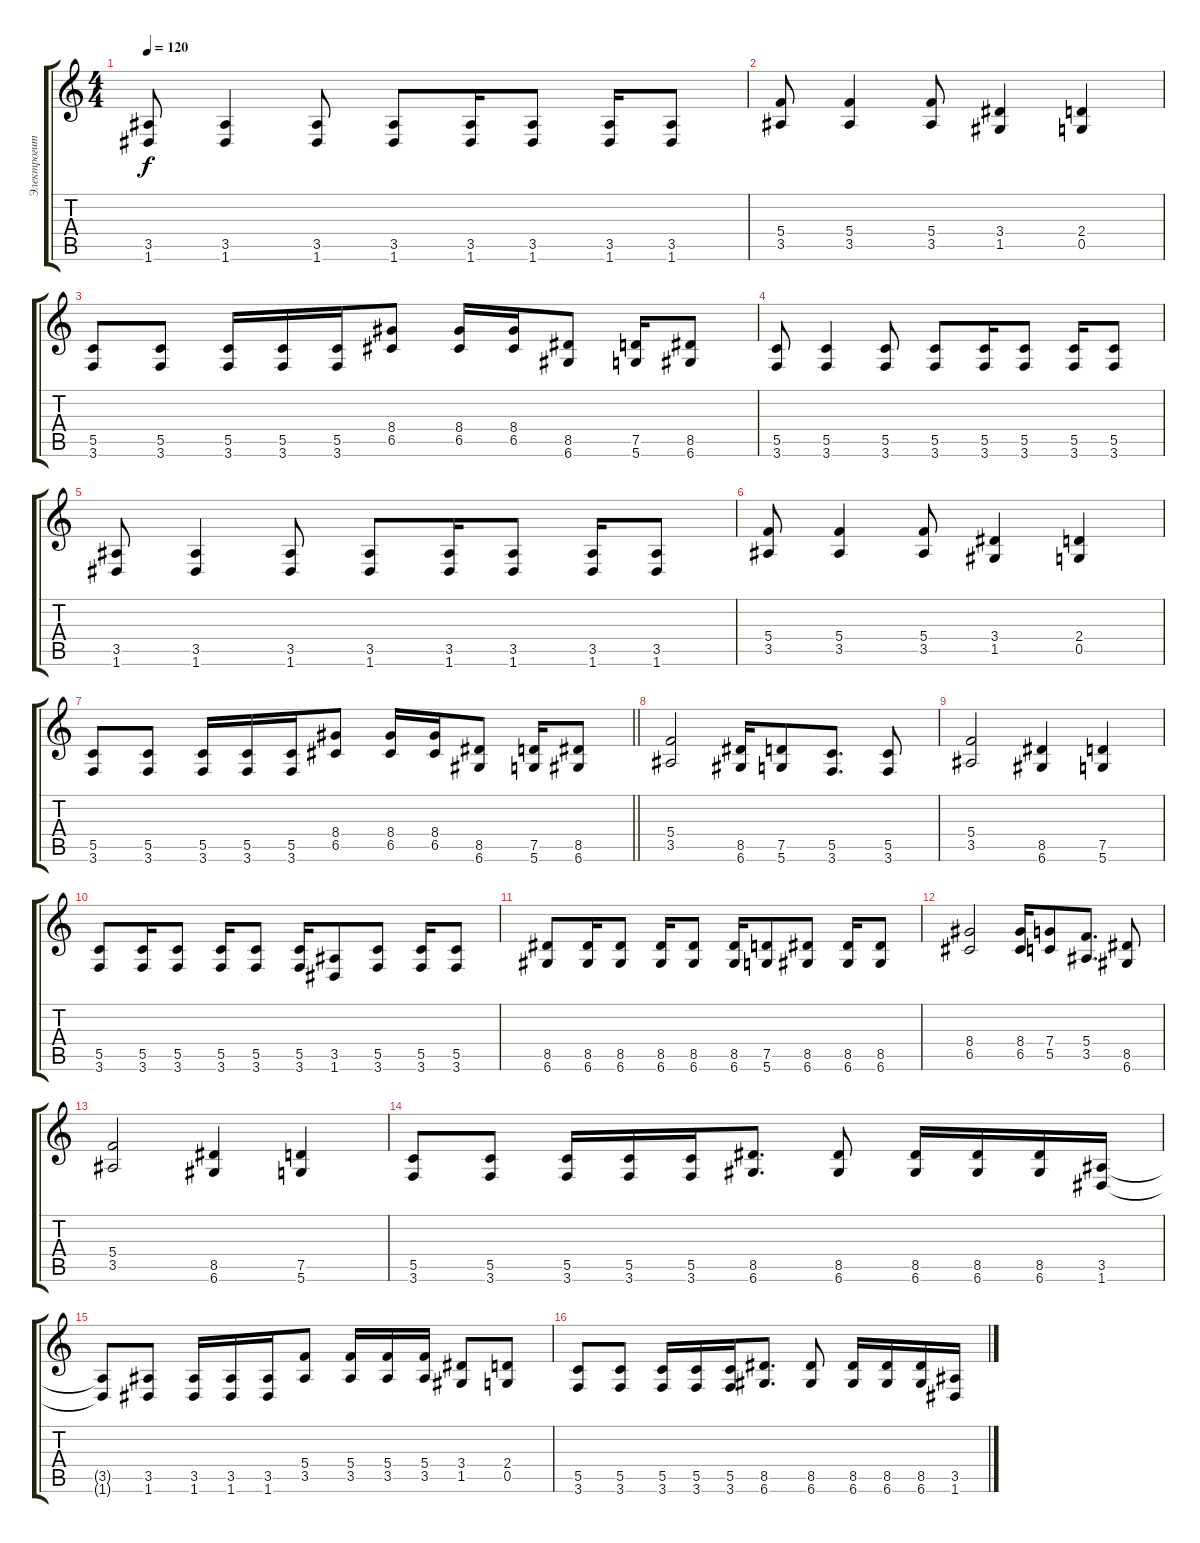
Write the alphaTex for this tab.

\track ("Электрогитара" "Электрогит") {instrument distortionguitar}
\staff {score tabs}
\tuning (D4 A3 F3 C3 G2 D2) {hide}
\ts (4 4)
\tempo 120
\clef g2
\ks c
(3.5 1.6).8{dy f} (3.5 1.6).4 (3.5 1.6).8 (3.5 1.6).8 (3.5 1.6).16 (3.5 1.6).8 (3.5 1.6).16 (3.5 1.6).8 |
(5.4 3.5).8 (5.4 3.5).4 (5.4 3.5).8 (3.4 1.5).4 (2.4 0.5).4 |
(5.5 3.6).8 (5.5 3.6).8 (5.5 3.6).16 (5.5 3.6).16 (5.5 3.6).16 (8.4 6.5).8 (8.4 6.5).16 (8.4 6.5).16 (8.5 6.6).8 (7.5 5.6).16 (8.5 6.6).8 |
(5.5 3.6).8 (5.5 3.6).4 (5.5 3.6).8 (5.5 3.6).8 (5.5 3.6).16 (5.5 3.6).8 (5.5 3.6).16 (5.5 3.6).8 |
(3.5 1.6).8 (3.5 1.6).4 (3.5 1.6).8 (3.5 1.6).8 (3.5 1.6).16 (3.5 1.6).8 (3.5 1.6).16 (3.5 1.6).8 |
(5.4 3.5).8 (5.4 3.5).4 (5.4 3.5).8 (3.4 1.5).4 (2.4 0.5).4 |
\barLineRight lightlight
(5.5 3.6).8 (5.5 3.6).8 (5.5 3.6).16 (5.5 3.6).16 (5.5 3.6).16 (8.4 6.5).8 (8.4 6.5).16 (8.4 6.5).16 (8.5 6.6).8 (7.5 5.6).16 (8.5 6.6).8 |
(5.4 3.5).2 (8.5 6.6).16 (7.5 5.6).8 (5.5 3.6).8{d} (5.5 3.6).8 |
(5.4 3.5).2 (8.5 6.6).4 (7.5 5.6).4 |
(5.5 3.6).8 (5.5 3.6).16 (5.5 3.6).8 (5.5 3.6).16 (5.5 3.6).8 (5.5 3.6).16 (3.5 1.6).8 (5.5 3.6).8 (5.5 3.6).16 (5.5 3.6).8 |
(8.5 6.6).8 (8.5 6.6).16 (8.5 6.6).8 (8.5 6.6).16 (8.5 6.6).8 (8.5 6.6).16 (7.5 5.6).8 (8.5 6.6).8 (8.5 6.6).16 (8.5 6.6).8 |
(8.4 6.5).2 (8.4 6.5).16 (7.4 5.5).8 (5.4 3.5).8{d} (8.5 6.6).8 |
(5.4 3.5).2 (8.5 6.6).4 (7.5 5.6).4 |
(5.5 3.6).8 (5.5 3.6).8 (5.5 3.6).16 (5.5 3.6).16 (5.5 3.6).16 (8.5 6.6).8{d} (8.5 6.6).8 (8.5 6.6).16 (8.5 6.6).16 (8.5 6.6).16 (3.5 1.6).16 |
(3.5{t} 1.6{t}).8 (3.5 1.6).8 (3.5 1.6).16 (3.5 1.6).16 (3.5 1.6).16 (5.4 3.5).8 (5.4 3.5).16 (5.4 3.5).16 (5.4 3.5).16 (3.4 1.5).8 (2.4 0.5).8 |
(5.5 3.6).8 (5.5 3.6).8 (5.5 3.6).16 (5.5 3.6).16 (5.5 3.6).16 (8.5 6.6).8{d} (8.5 6.6).8 (8.5 6.6).16 (8.5 6.6).16 (8.5 6.6).16 (3.5 1.6).16
